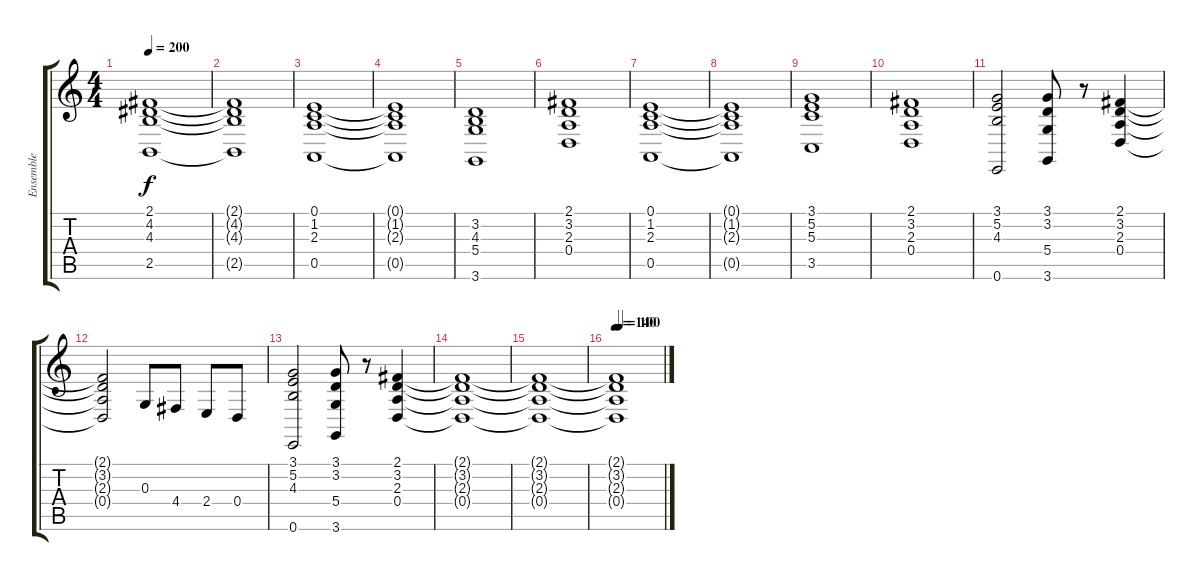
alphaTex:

\track ("Ensemble" "Ensemble") {instrument stringensemble1}
\staff {score tabs}
\tuning (E4 B3 G3 D3 A2 E2) {hide}
\ts (4 4)
\tempo 200
\clef g2
\ks c
(2.1 4.2 4.3 2.5).1{dy f} |
(2.1{t} 4.2{t} 4.3{t} 2.5{t}).1 |
(0.1 1.2 2.3 0.5).1 |
(0.1{t} 1.2{t} 2.3{t} 0.5{t}).1 |
(3.2 4.3 5.4 3.6).1 |
(2.1 3.2 2.3 0.4).1 |
(0.1 1.2 2.3 0.5).1 |
(0.1{t} 1.2{t} 2.3{t} 0.5{t}).1 |
(3.1 5.2 5.3 3.5).1 |
(2.1 3.2 2.3 0.4).1 |
(3.1 5.2 4.3 0.6).2 (3.1 3.2 5.4 3.6).8 r.8 (2.1 3.2 2.3 0.4).4 |
(2.1{t} 3.2{t} 2.3{t} 0.4{t}).2 0.3.8 4.4.8 2.4.8 0.4.8 |
(3.1 5.2 4.3 0.6).2 (3.1 3.2 5.4 3.6).8 r.8 (2.1 3.2 2.3 0.4).4{volume 6} |
(2.1{t} 3.2{t} 2.3{t} 0.4{t}).1 |
(2.1{t} 3.2{t} 2.3{t} 0.4{t}).1 |
\tempo 140
\tempo (100 0.08333333333333333)
(2.1{t} 3.2{t} 2.3{t} 0.4{t}).1
